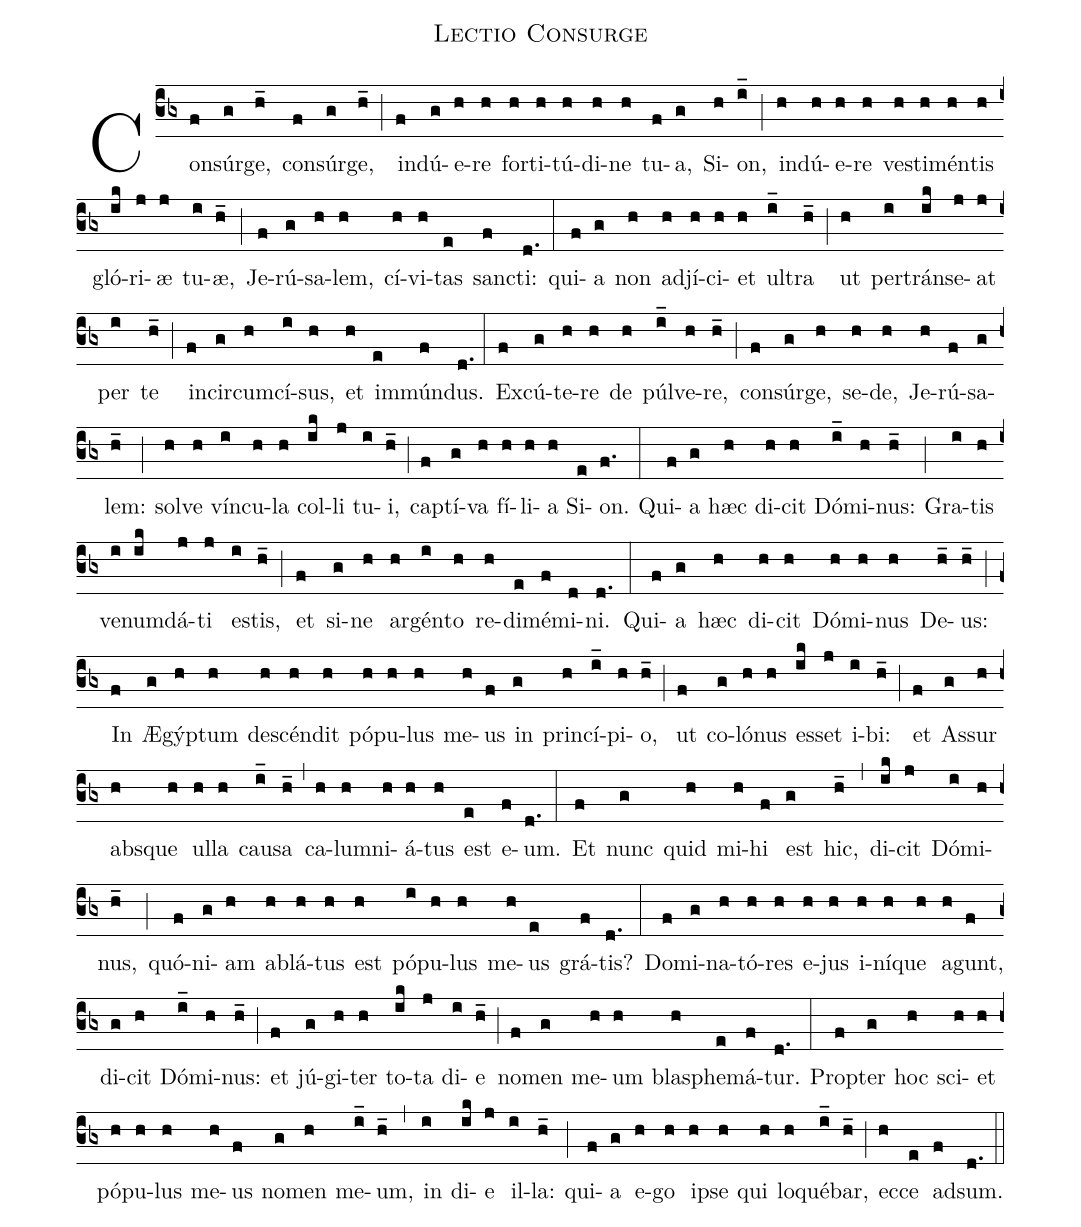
name:Lectio Consurge;
%%
(cb3) Con(f)súr(g)ge,(h_) con(f)súr(g)ge,(h_) (;)
in(f)dú(g)e(h)re(h) for(h)ti(h)tú(h)di(h)ne(h) tu(f)a,(g) Si(h)on,(i_) (;)
in(h)dú(h)e(h)re(h) ve(h)sti(h)mén(h)tis(h) gló(ik)ri(j)æ(j) tu(i)æ,(h_) (;)
Je(f)rú(g)sa(h)lem,(h) cí(h)vi(h)tas(e) san(f)cti:(d.) (:)
qui(f)a(g) non(h) ad(h)jí(h)ci(h)et(h) ul(i_)tra(h_) (;)
ut(h) per(i)trán(ik)se(j)at(j) per(i) te(h_) (;)
in(f)cir(g)cum(h)cí(i)sus,(h) et(h) im(e)mún(f)dus.(d.) (:)
Ex(f)cú(g)te(h)re(h) de(h) púl(i_)ve(h)re,(h_) (;)
con(f)súr(g)ge,(h) se(h)de,(h) Je(h)rú(f)sa(g)lem:(h_) (;)
sol(h)ve(h) vín(i)cu(h)la(h) col(ik)li(j) tu(i)i,(h_) (;)
cap(f)tí(g)va(h) fí(h)li(h)a(h) Si(e)on.(f.) (:)
Qui(f)a(g) hæc(h) di(h)cit(h) Dó(i_)mi(h)nus:(h_) (;)
Gra(i)tis(h) ve(i)num(ik)dá(j)ti(j) e(i)stis,(h_) (;)
et(f) si(g)ne(h) ar(h)gén(i)to(h) re(h)di(e)mé(f)mi(d)ni.(d.) (:)
Qui(f)a(g) hæc(h) di(h)cit(h) Dó(h)mi(h)nus(h) De(h_)us:(h_) (;)
In(f) Æ(g)gýp(h)tum(h) de(h)scén(h)dit(h) pó(h)pu(h)lus(h) me(h)us(f) in(g) prin(h)cí(i_)pi(h)o,(h_) (;)
ut(f) co(g)ló(h)nus(h) es(ik)set(j) i(i)bi:(h_) (;)
et(f) As(g)sur(h) abs(h)que(h) ul(h)la(h) cau(i_)sa(h_) (,)
ca(h)lum(h)ni(h)á(h)tus(h) est(e) e(f)um.(d.) (:)
Et(f) nunc(g) quid(h) mi(h)hi(f) est(g) hic,(h_) (,)
di(ik)cit(j) Dó(i)mi(h)nus,(h_) (;)
quó(f)ni(g)am(h) a(h)blá(h)tus(h) est(h) pó(i)pu(h)lus(h) me(h)us(e) grá(f)tis?(d.) (:)
Do(f)mi(g)na(h)tó(h)res(h) e(h)jus(h) i(h)ní(h)que(h) a(h)gunt,(f) di(g)cit(h) Dó(i_)mi(h)nus:(h_) (;)
et(f) jú(g)gi(h)ter(h) to(ik)ta(j) di(i)e(h_) (;)
no(f)men(g) me(h)um(h) blas(h)phe(e)má(f)tur.(d.) (:)
Prop(f)ter(g) hoc(h) sci(h)et(h) pó(h)pu(h)lus(h) me(h)us(f) no(g)men(h) me(i_)um,(h_) (,)
in(i) di(ik)e(j) il(i)la:(h_) (;)
qui(f)a(g) e(h)go(h) i(h)pse(h) qui(h) lo(h)qué(i_)bar,(h_) (;)
ec(h)ce(e) ad(f)sum.(d.)
(::)
